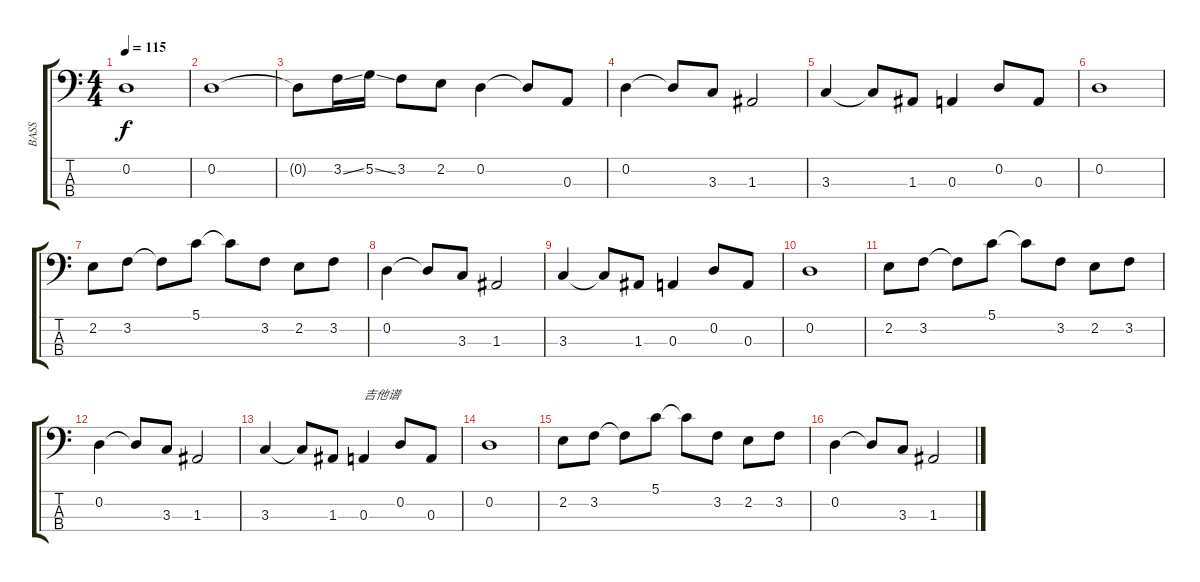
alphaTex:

\track ("BASS" "BASS") {instrument electricbassfinger}
\staff {score tabs}
\tuning (G2 D2 A1 E1) {hide}
\ts (4 4)
\tempo 115
\clef f4
\ks c
0.2{t}.1{dy f} |
0.2.1{volume 16} |
0.2{t}.8 3.2{ss}.16 5.2{ss}.16 3.2.8 2.2.8 0.2.4 0.2{t}.8 0.3.8 |
0.2.4 0.2{t}.8 3.3.8 1.3.2 |
3.3.4 3.3{t}.8 1.3.8 0.3.4 0.2.8 0.3.8 |
0.2.1 |
2.2.8 3.2.8 3.2{t}.8 5.1.8 5.1{t}.8 3.2.8 2.2.8 3.2.8 |
0.2.4 0.2{t}.8 3.3.8 1.3.2 |
3.3.4 3.3{t}.8 1.3.8 0.3.4 0.2.8 0.3.8 |
0.2.1 |
2.2.8 3.2.8 3.2{t}.8 5.1.8 5.1{t}.8 3.2.8 2.2.8 3.2.8 |
0.2.4 0.2{t}.8 3.3.8 1.3.2 |
3.3.4{volume 0} 3.3{t}.8 1.3.8 0.3.4{txt "吉他谱"} 0.2.8 0.3.8 |
0.2.1 |
2.2.8 3.2.8 3.2{t}.8 5.1.8 5.1{t}.8 3.2.8 2.2.8 3.2.8 |
0.2.4 0.2{t}.8 3.3.8 1.3.2
